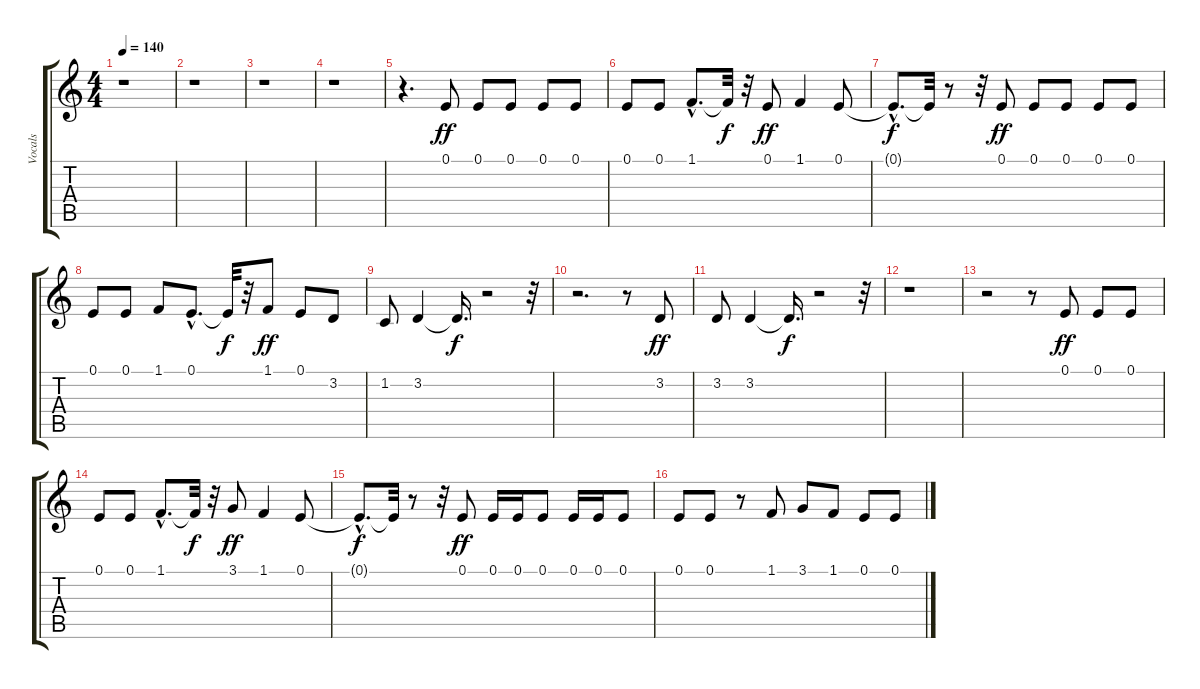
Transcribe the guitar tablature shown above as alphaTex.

\track ("Vocals" "Vocals") {instrument synthvoice}
\staff {score tabs}
\tuning (E4 B3 G3 D3 A2 E2) {hide}
\ts (4 4)
\tempo 140
\clef g2
\ks c
r.1{dy ff instrument synthvoice} |
r.1 |
r.1 |
r.1 |
r.4{d} 0.1.8 0.1.8 0.1.8 0.1.8 0.1.8 |
0.1.8 0.1.8 1.1{hac}.8{d} 1.1{t}.32{dy f} r.32 0.1.8{dy ff} 1.1.4 0.1.8 |
0.1{hac t}.8{d dy f} 0.1{t}.32 r.8 r.32 0.1.8{dy ff} 0.1.8 0.1.8 0.1.8 0.1.8 |
0.1.8 0.1.8 1.1.8 0.1{hac}.8{d} 0.1{t}.32{dy f} r.32 1.1.8{dy ff} 0.1.8 3.2.8 |
1.2.8 3.2.4 3.2{t}.16{d dy f} r.2 r.32 |
r.2{d} r.8 3.2.8{dy ff} |
3.2.8 3.2.4 3.2{t}.16{d dy f} r.2 r.32 |
r.1 |
r.2 r.8 0.1.8{dy ff} 0.1.8 0.1.8 |
0.1.8 0.1.8 1.1{hac}.8{d} 1.1{t}.32{dy f} r.32 3.1.8{dy ff} 1.1.4 0.1.8 |
0.1{hac t}.8{d dy f} 0.1{t}.32 r.8 r.32 0.1.8{dy ff} 0.1.16 0.1.16 0.1.8 0.1.16 0.1.16 0.1.8 |
0.1.8 0.1.8 r.8 1.1.8 3.1.8 1.1.8 0.1.8 0.1.8
